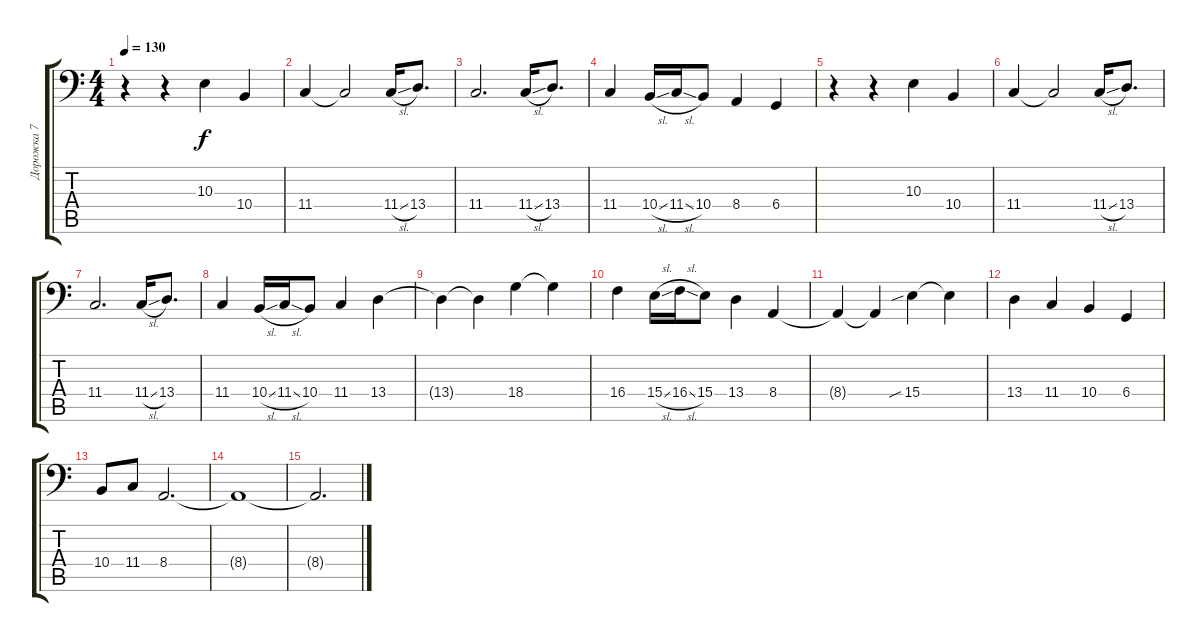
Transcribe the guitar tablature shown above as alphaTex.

\track ("Дорожка 7" "Дорожка 7") {instrument altosax}
\staff {score tabs}
\tuning (Eb3 Bb2 Gb2 Db2 Ab1 Eb1) {hide}
\ts (4 4)
\tempo 130
\clef f4
\ks c
r.4{dy f} r.4 10.3.4 10.4.4 |
11.4.4 11.4{t}.2 11.4{sl}.16 13.4.8{d} |
11.4.2{d} 11.4{sl}.16 13.4.8{d} |
11.4.4 10.4{sl}.16 11.4{sl}.16 10.4.8 8.4.4 6.4.4 |
r.4 r.4 10.3.4 10.4.4 |
11.4.4 11.4{t}.2 11.4{sl}.16 13.4.8{d} |
11.4.2{d} 11.4{sl}.16 13.4.8{d} |
11.4.4 10.4{sl}.16 11.4{sl}.16 10.4.8 11.4.4 13.4.4 |
13.4{t}.4 13.4{t}.4 18.4.4 18.4{t}.4 |
16.4.4 15.4{sl}.16 16.4{sl}.16 15.4.8 13.4.4 8.4.4 |
8.4{t}.4 8.4{t}.4 15.4{sib}.4 15.4{t}.4 |
13.4.4 11.4.4 10.4.4 6.4.4 |
10.4.8 11.4.8 8.4.2{d} |
8.4{t}.1 |
8.4{t}.2{d}
